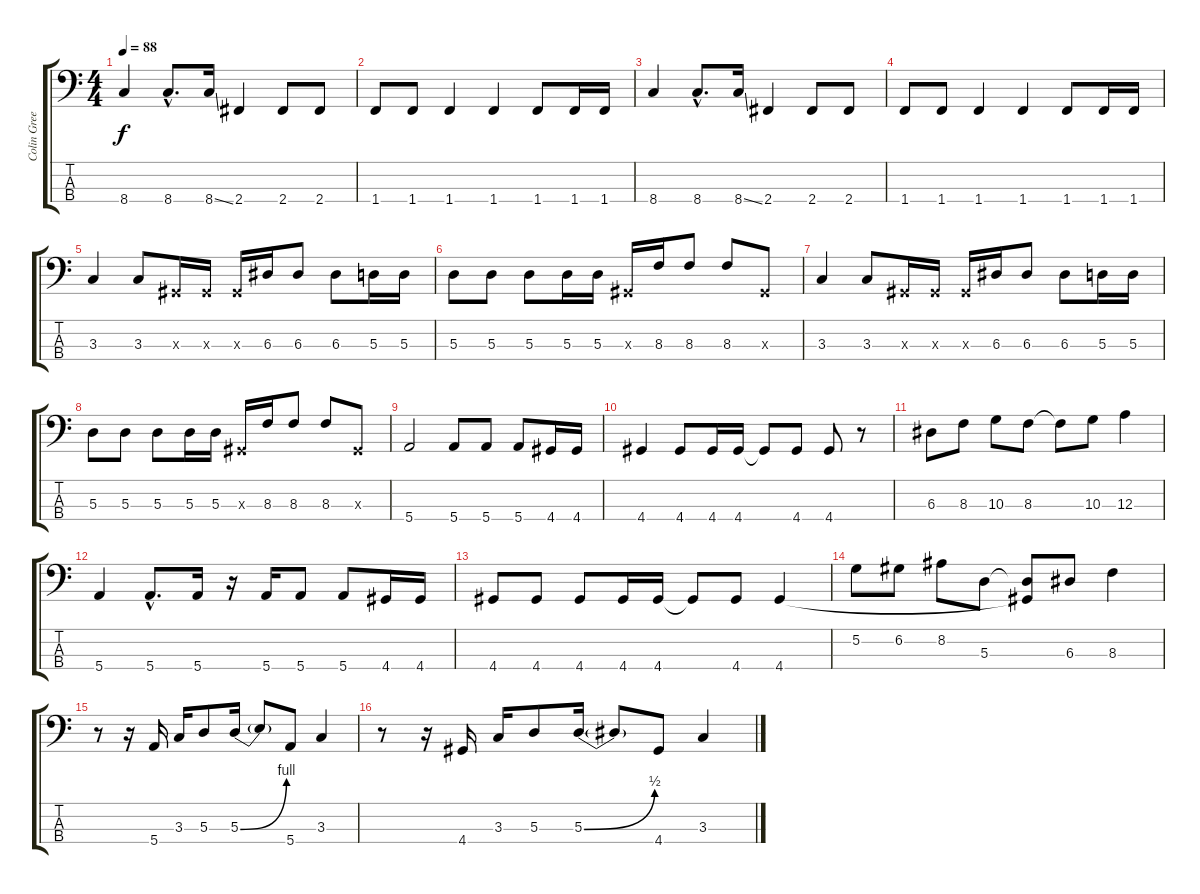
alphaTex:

\track ("Colin Greenwood" "Colin Gree") {instrument electricbassfinger}
\staff {score tabs}
\tuning (G2 D2 A1 E1) {hide}
\ts (4 4)
\tempo 88
\clef f4
\ks c
8.4.4{dy f} 8.4{hac}.8{d} 8.4{ss}.16 2.4.4 2.4.8 2.4.8 |
1.4.8 1.4.8 1.4.4 1.4.4 1.4.8 1.4.16 1.4.16 |
8.4.4 8.4{hac}.8{d} 8.4{ss}.16 2.4.4 2.4.8 2.4.8 |
1.4.8 1.4.8 1.4.4 1.4.4 1.4.8 1.4.16 1.4.16 |
3.3.4 3.3.8 -1.3{x}.16 -1.3{x}.16 -1.3{x}.16 6.3.16 6.3.8 6.3.8 5.3.16 5.3.16 |
5.3.8 5.3.8 5.3.8 5.3.16 5.3.16 -1.3{x}.16 8.3.16 8.3.8 8.3.8 -1.3{x}.8 |
3.3.4 3.3.8 -1.3{x}.16 -1.3{x}.16 -1.3{x}.16 6.3.16 6.3.8 6.3.8 5.3.16 5.3.16 |
5.3.8 5.3.8 5.3.8 5.3.16 5.3.16 -1.3{x}.16 8.3.16 8.3.8 8.3.8 -1.3{x}.8 |
5.4.2 5.4.8 5.4.8 5.4.8 4.4.16 4.4.16 |
4.4.4 4.4.8 4.4.16 4.4.16 4.4{t}.8 4.4.8 4.4.8 r.8 |
6.3.8 8.3.8 10.3.8 8.3.8 8.3{t}.8 10.3.8 12.3.4 |
5.4.4 5.4{hac}.8{d} 5.4.16 r.16 5.4.16 5.4.8 5.4.8 4.4.16 4.4.16 |
4.4.8 4.4.8 4.4.8 4.4.16 4.4.16 4.4{t}.8 4.4.8 4.4.4 |
5.2.8 6.2.8 8.2.8 5.3.8 (5.3{t} 4.4{t}).8 6.3.8 8.3.4 |
r.8 r.16 5.4.16 3.3.16 5.3.8 5.3{be (bend 0 0 60 4)}.16 5.3{t}.8 5.4.8 3.3.4 |
r.8 r.16 4.4.16 3.3.16 5.3.8 5.3{be (bend 0 0 60 2)}.16 5.3{t}.8 4.4.8 3.3{ss}.4
